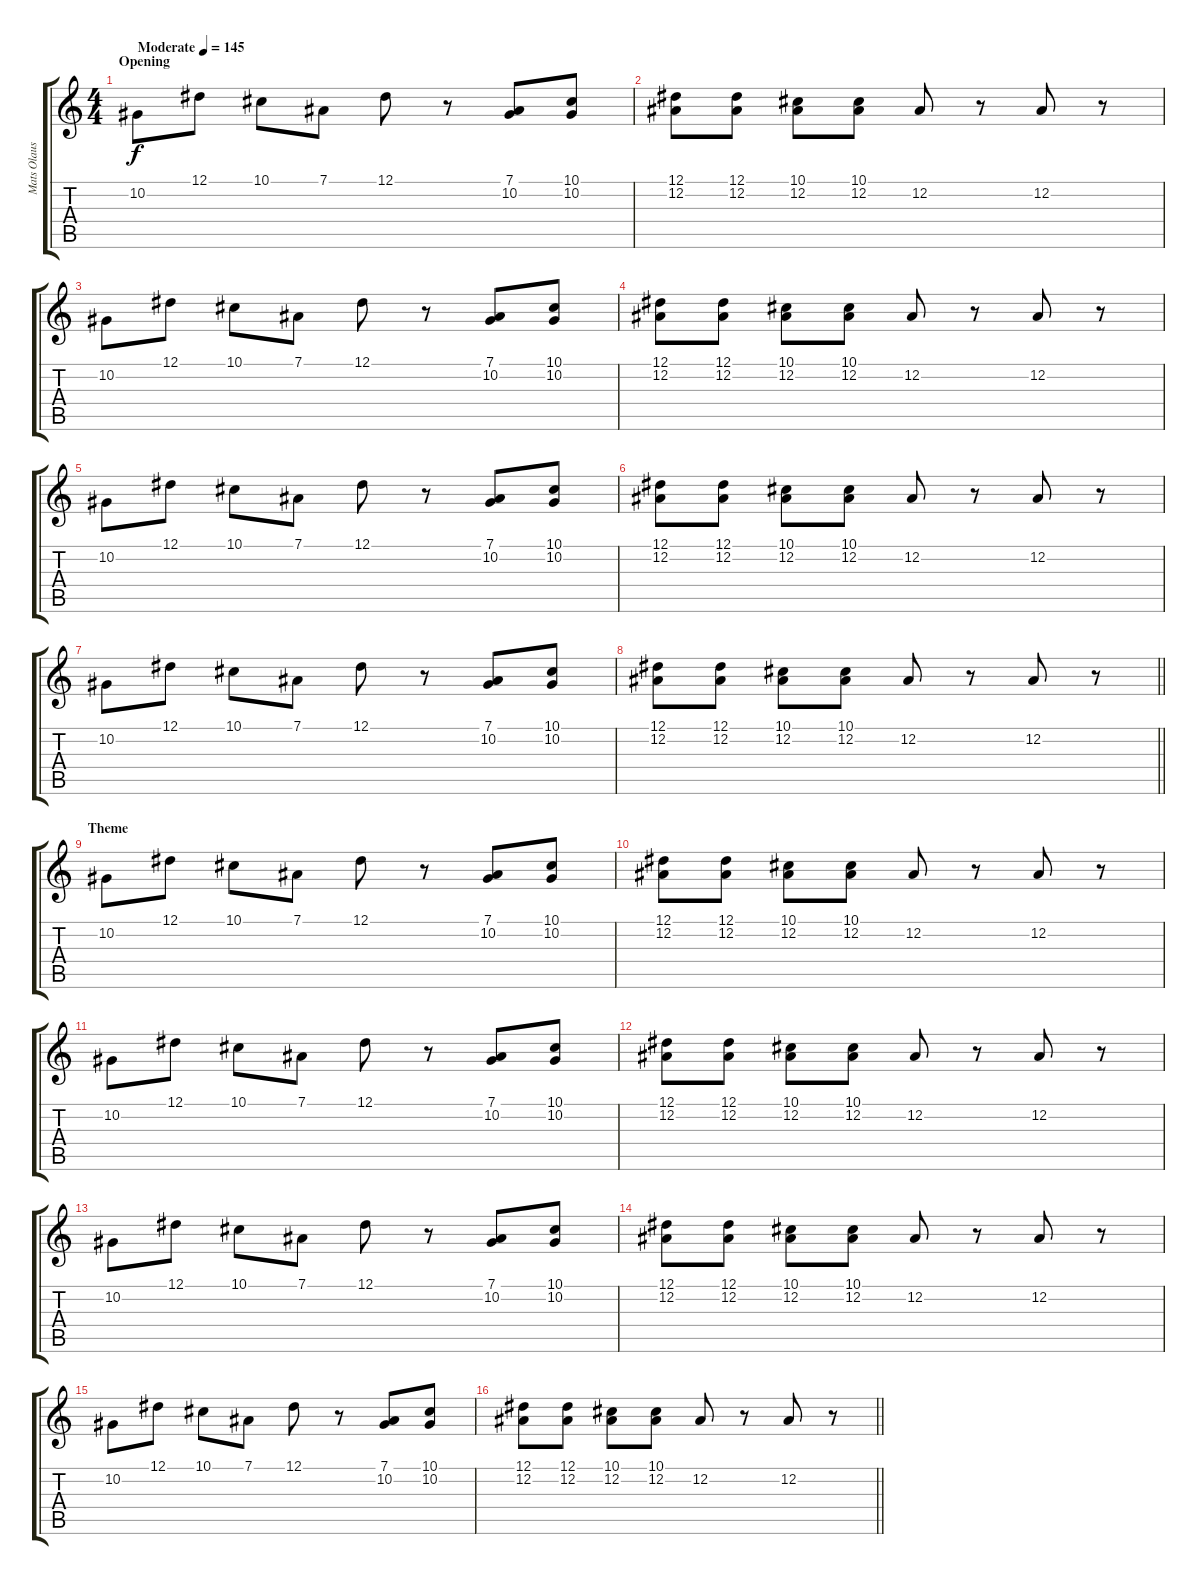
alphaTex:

\track ("Mats Olausson" "Mats Olaus") {instrument blownbottle}
\staff {score tabs}
\tuning (Eb4 Bb3 Gb3 Db3 Ab2 Eb2) {hide}
\ts (4 4)
\section ("" "Opening")
\tempo (145 "Moderate")
\clef g2
\ks c
10.2.8{dy f instrument blownbottle} 12.1.8 10.1.8 7.1.8 12.1.8 r.8 (7.1 10.2).8 (10.1 10.2).8 |
(12.1 12.2).8 (12.1 12.2).8 (10.1 12.2).8 (10.1 12.2).8 12.2.8 r.8 12.2.8 r.8 |
10.2.8 12.1.8 10.1.8 7.1.8 12.1.8 r.8 (7.1 10.2).8 (10.1 10.2).8 |
(12.1 12.2).8 (12.1 12.2).8 (10.1 12.2).8 (10.1 12.2).8 12.2.8 r.8 12.2.8 r.8 |
10.2.8 12.1.8 10.1.8 7.1.8 12.1.8 r.8 (7.1 10.2).8 (10.1 10.2).8 |
(12.1 12.2).8 (12.1 12.2).8 (10.1 12.2).8 (10.1 12.2).8 12.2.8 r.8 12.2.8 r.8 |
10.2.8 12.1.8 10.1.8 7.1.8 12.1.8 r.8 (7.1 10.2).8 (10.1 10.2).8 |
\barLineRight lightlight
(12.1 12.2).8 (12.1 12.2).8 (10.1 12.2).8 (10.1 12.2).8 12.2.8 r.8 12.2.8 r.8 |
\section ("" "Theme")
10.2.8 12.1.8 10.1.8 7.1.8 12.1.8 r.8 (7.1 10.2).8 (10.1 10.2).8 |
(12.1 12.2).8 (12.1 12.2).8 (10.1 12.2).8 (10.1 12.2).8 12.2.8 r.8 12.2.8 r.8 |
10.2.8 12.1.8 10.1.8 7.1.8 12.1.8 r.8 (7.1 10.2).8 (10.1 10.2).8 |
(12.1 12.2).8 (12.1 12.2).8 (10.1 12.2).8 (10.1 12.2).8 12.2.8 r.8 12.2.8 r.8 |
10.2.8 12.1.8 10.1.8 7.1.8 12.1.8 r.8 (7.1 10.2).8 (10.1 10.2).8 |
(12.1 12.2).8 (12.1 12.2).8 (10.1 12.2).8 (10.1 12.2).8 12.2.8 r.8 12.2.8 r.8 |
10.2.8 12.1.8 10.1.8 7.1.8 12.1.8 r.8 (7.1 10.2).8 (10.1 10.2).8 |
\barLineRight lightlight
(12.1 12.2).8 (12.1 12.2).8 (10.1 12.2).8 (10.1 12.2).8 12.2.8 r.8 12.2.8 r.8
